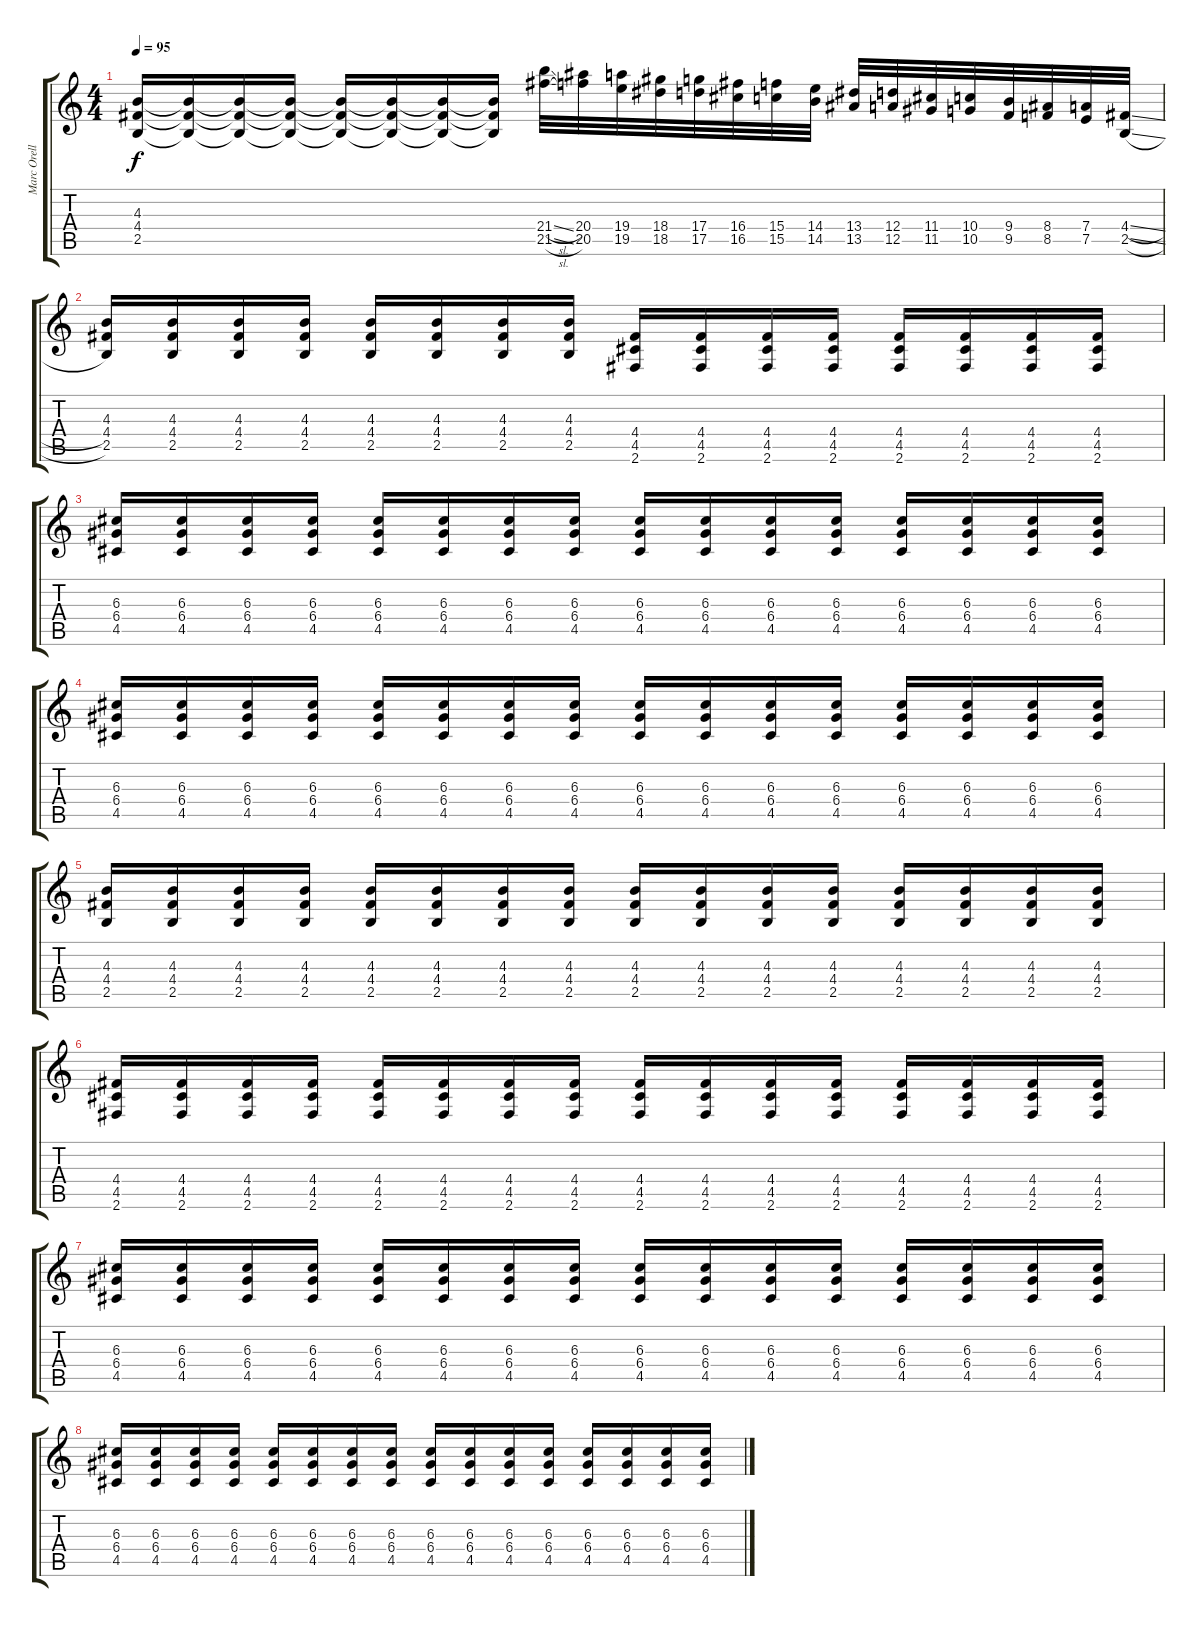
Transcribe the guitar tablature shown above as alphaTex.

\track ("Marc Orell - Guitar 2" "Marc Orell") {instrument distortionguitar}
\staff {score tabs}
\tuning (E4 B3 G3 D3 A2 E2) {hide}
\ts (4 4)
\tempo 95
\clef g2
\ks c
(4.3 4.4 2.5).16{dy f} (4.3{t} 4.4{t} 2.5{t}).16 (4.3{t} 4.4{t} 2.5{t}).16 (4.3{t} 4.4{t} 2.5{t}).16 (4.3{t} 4.4{t} 2.5{t}).16 (4.3{t} 4.4{t} 2.5{t}).16 (4.3{t} 4.4{t} 2.5{t}).16 (4.3{t} 4.4{t} 2.5{t}).16 (21.4{sl} 21.5{sl}).32 (20.4 20.5).32 (19.4 19.5).32 (18.4 18.5).32 (17.4 17.5).32 (16.4 16.5).32 (15.4 15.5).32 (14.4 14.5).32 (13.4 13.5).32 (12.4 12.5).32 (11.4 11.5).32 (10.4 10.5).32 (9.4 9.5).32 (8.4 8.5).32 (7.4 7.5).32 (4.4{sl} 2.5{sl}).32 |
(4.3 4.4 2.5).16{instrument distortionguitar} (4.3 4.4 2.5).16 (4.3 4.4 2.5).16 (4.3 4.4 2.5).16 (4.3 4.4 2.5).16 (4.3 4.4 2.5).16 (4.3 4.4 2.5).16 (4.3 4.4 2.5).16 (4.4 4.5 2.6).16 (4.4 4.5 2.6).16 (4.4 4.5 2.6).16 (4.4 4.5 2.6).16 (4.4 4.5 2.6).16 (4.4 4.5 2.6).16 (4.4 4.5 2.6).16 (4.4 4.5 2.6).16 |
(6.3 6.4 4.5).16 (6.3 6.4 4.5).16 (6.3 6.4 4.5).16 (6.3 6.4 4.5).16 (6.3 6.4 4.5).16 (6.3 6.4 4.5).16 (6.3 6.4 4.5).16 (6.3 6.4 4.5).16 (6.3 6.4 4.5).16 (6.3 6.4 4.5).16 (6.3 6.4 4.5).16 (6.3 6.4 4.5).16 (6.3 6.4 4.5).16 (6.3 6.4 4.5).16 (6.3 6.4 4.5).16 (6.3 6.4 4.5).16 |
(6.3 6.4 4.5).16 (6.3 6.4 4.5).16 (6.3 6.4 4.5).16 (6.3 6.4 4.5).16 (6.3 6.4 4.5).16 (6.3 6.4 4.5).16 (6.3 6.4 4.5).16 (6.3 6.4 4.5).16 (6.3 6.4 4.5).16 (6.3 6.4 4.5).16 (6.3 6.4 4.5).16 (6.3 6.4 4.5).16 (6.3 6.4 4.5).16 (6.3 6.4 4.5).16 (6.3 6.4 4.5).16 (6.3 6.4 4.5).16 |
(4.3 4.4 2.5).16 (4.3 4.4 2.5).16 (4.3 4.4 2.5).16 (4.3 4.4 2.5).16 (4.3 4.4 2.5).16 (4.3 4.4 2.5).16 (4.3 4.4 2.5).16 (4.3 4.4 2.5).16 (4.3 4.4 2.5).16 (4.3 4.4 2.5).16 (4.3 4.4 2.5).16 (4.3 4.4 2.5).16 (4.3 4.4 2.5).16 (4.3 4.4 2.5).16 (4.3 4.4 2.5).16 (4.3 4.4 2.5).16 |
(4.4 4.5 2.6).16 (4.4 4.5 2.6).16 (4.4 4.5 2.6).16 (4.4 4.5 2.6).16 (4.4 4.5 2.6).16 (4.4 4.5 2.6).16 (4.4 4.5 2.6).16 (4.4 4.5 2.6).16 (4.4 4.5 2.6).16 (4.4 4.5 2.6).16 (4.4 4.5 2.6).16 (4.4 4.5 2.6).16 (4.4 4.5 2.6).16 (4.4 4.5 2.6).16 (4.4 4.5 2.6).16 (4.4 4.5 2.6).16 |
(6.3 6.4 4.5).16 (6.3 6.4 4.5).16 (6.3 6.4 4.5).16 (6.3 6.4 4.5).16 (6.3 6.4 4.5).16 (6.3 6.4 4.5).16 (6.3 6.4 4.5).16 (6.3 6.4 4.5).16 (6.3 6.4 4.5).16 (6.3 6.4 4.5).16 (6.3 6.4 4.5).16 (6.3 6.4 4.5).16 (6.3 6.4 4.5).16 (6.3 6.4 4.5).16 (6.3 6.4 4.5).16 (6.3 6.4 4.5).16 |
(6.3 6.4 4.5).16 (6.3 6.4 4.5).16 (6.3 6.4 4.5).16 (6.3 6.4 4.5).16 (6.3 6.4 4.5).16 (6.3 6.4 4.5).16 (6.3 6.4 4.5).16 (6.3 6.4 4.5).16 (6.3 6.4 4.5).16 (6.3 6.4 4.5).16 (6.3 6.4 4.5).16 (6.3 6.4 4.5).16 (6.3 6.4 4.5).16 (6.3 6.4 4.5).16 (6.3 6.4 4.5).16 (6.3 6.4 4.5).16
